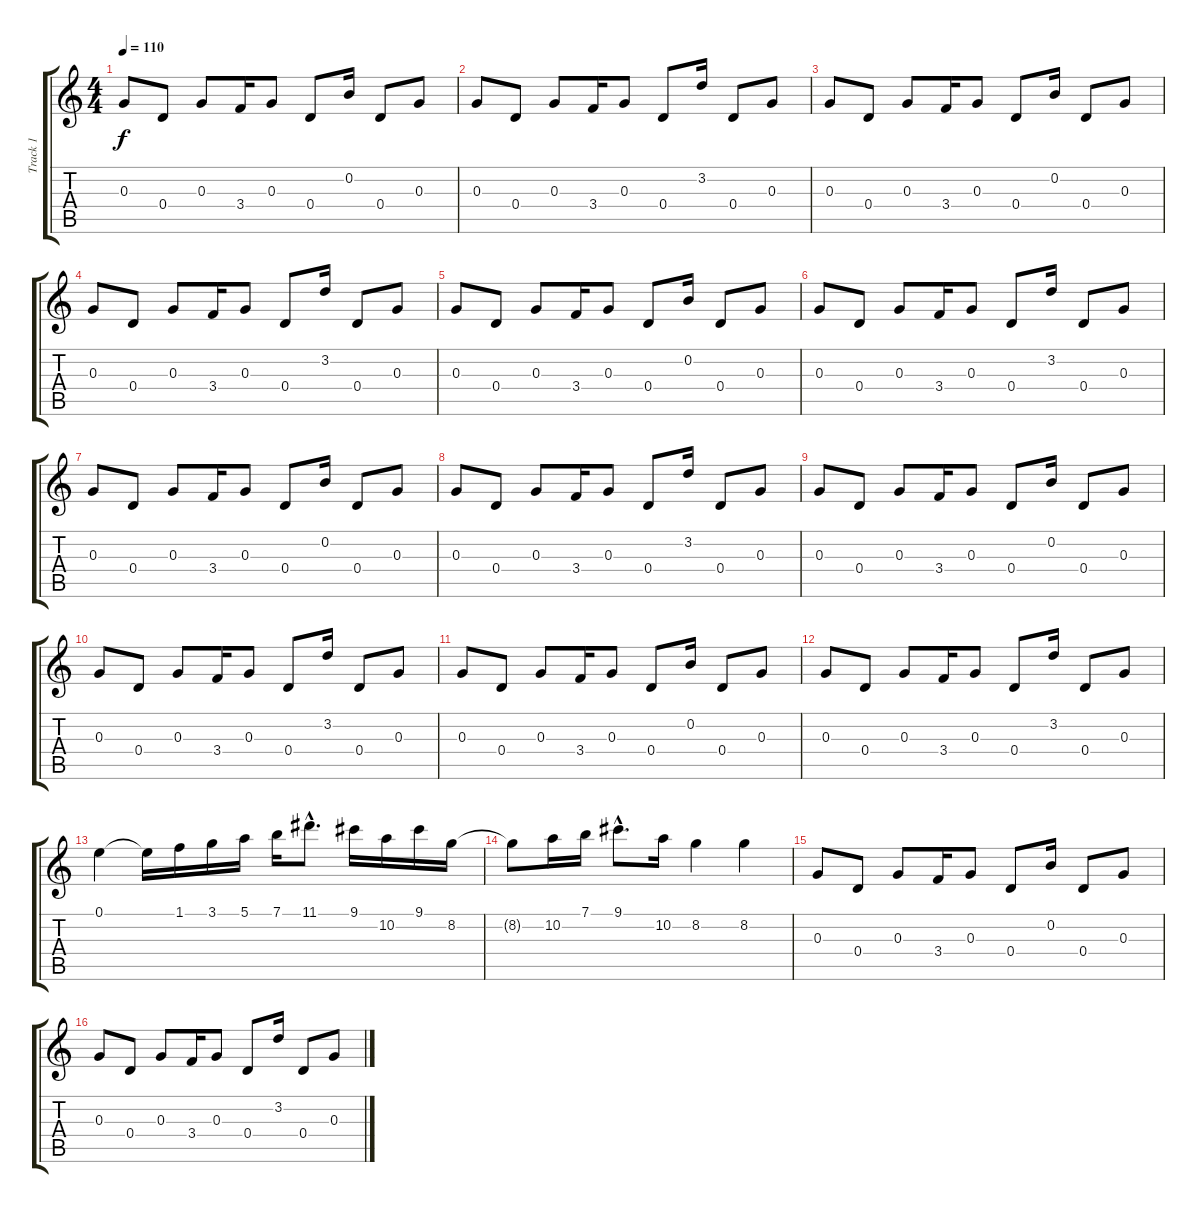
\track ("Track 1" "Track 1") {instrument distortionguitar}
\staff {score tabs}
\tuning (E4 B3 G3 D3 A2 E2) {hide}
\ts (4 4)
\tempo 110
\clef g2
\ks c
0.3.8{dy f} 0.4.8 0.3.8 3.4.16 0.3.8 0.4.8 0.2.16 0.4.8 0.3.8 |
0.3.8 0.4.8 0.3.8 3.4.16 0.3.8 0.4.8 3.2.16 0.4.8 0.3.8 |
0.3.8 0.4.8 0.3.8 3.4.16 0.3.8 0.4.8 0.2.16 0.4.8 0.3.8 |
0.3.8 0.4.8 0.3.8 3.4.16 0.3.8 0.4.8 3.2.16 0.4.8 0.3.8 |
0.3.8 0.4.8 0.3.8 3.4.16 0.3.8 0.4.8 0.2.16 0.4.8 0.3.8 |
0.3.8 0.4.8 0.3.8 3.4.16 0.3.8 0.4.8 3.2.16 0.4.8 0.3.8 |
0.3.8 0.4.8 0.3.8 3.4.16 0.3.8 0.4.8 0.2.16 0.4.8 0.3.8 |
0.3.8 0.4.8 0.3.8 3.4.16 0.3.8 0.4.8 3.2.16 0.4.8 0.3.8 |
0.3.8 0.4.8 0.3.8 3.4.16 0.3.8 0.4.8 0.2.16 0.4.8 0.3.8 |
0.3.8 0.4.8 0.3.8 3.4.16 0.3.8 0.4.8 3.2.16 0.4.8 0.3.8 |
0.3.8 0.4.8 0.3.8 3.4.16 0.3.8 0.4.8 0.2.16 0.4.8 0.3.8 |
0.3.8 0.4.8 0.3.8 3.4.16 0.3.8 0.4.8 3.2.16 0.4.8 0.3.8 |
0.1.4 0.1{t}.16 1.1.16 3.1.16 5.1.16 7.1.16 11.1{hac}.8{d} 9.1.16 10.2.16 9.1.16 8.2.16 |
8.2{t}.8 10.2.16 7.1.16 9.1{hac}.8{d} 10.2.16 8.2.4 8.2.4 |
0.3.8 0.4.8 0.3.8 3.4.16 0.3.8 0.4.8 0.2.16 0.4.8 0.3.8 |
0.3.8 0.4.8 0.3.8 3.4.16 0.3.8 0.4.8 3.2.16 0.4.8 0.3.8
